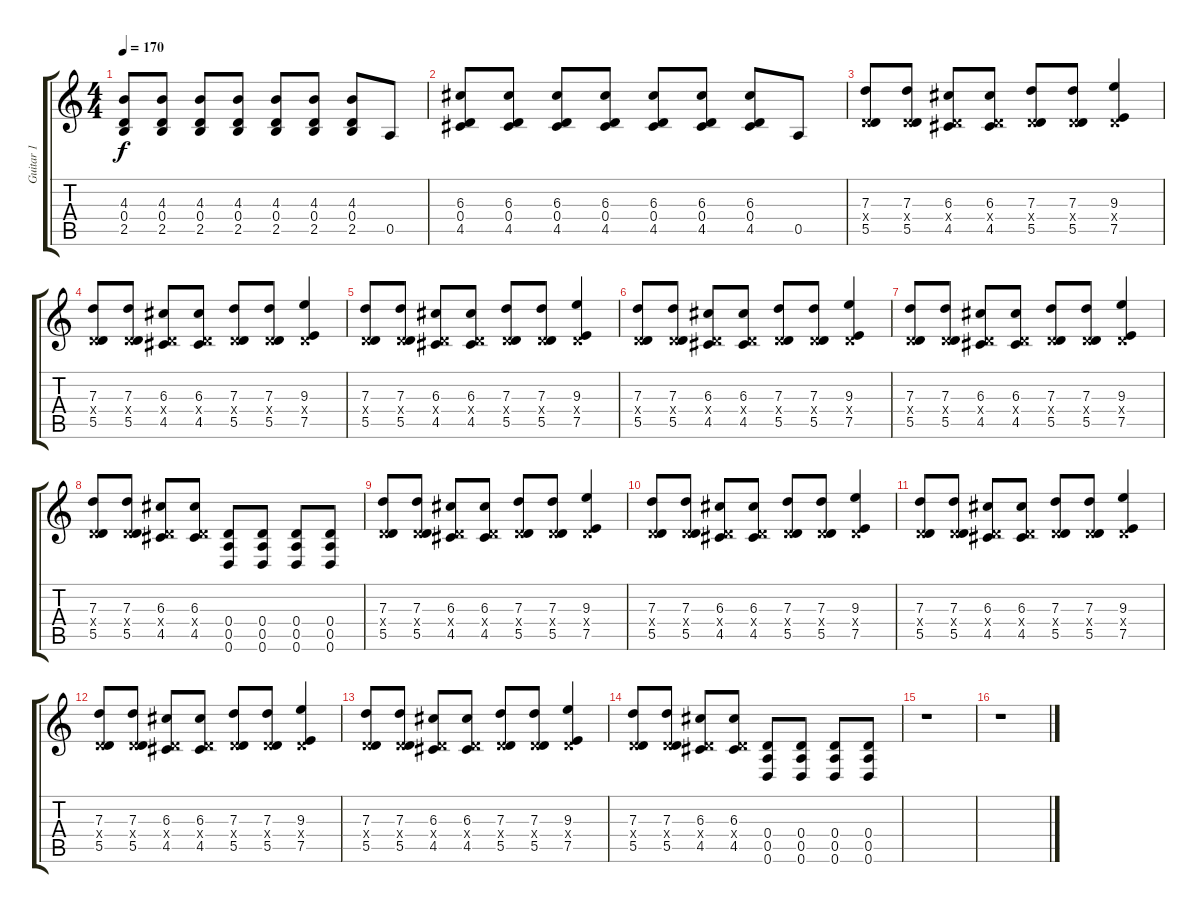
\track ("Guitar 1" "Guitar 1") {instrument overdrivenguitar}
\staff {score tabs}
\tuning (E4 B3 G3 D3 A2 D2) {hide}
\ts (4 4)
\tempo 170
\clef g2
\ks c
(4.3 0.4 2.5).8{dy f} (4.3 0.4 2.5).8 (4.3 0.4 2.5).8 (4.3 0.4 2.5).8 (4.3 0.4 2.5).8 (4.3 0.4 2.5).8 (4.3 0.4 2.5).8 0.5.8 |
(6.3 0.4 4.5).8 (6.3 0.4 4.5).8 (6.3 0.4 4.5).8 (6.3 0.4 4.5).8 (6.3 0.4 4.5).8 (6.3 0.4 4.5).8 (6.3 0.4 4.5).8 0.5.8 |
(7.3 0.4{x} 5.5).8{instrument overdrivenguitar} (7.3 0.4{x} 5.5).8 (6.3 0.4{x} 4.5).8 (6.3 0.4{x} 4.5).8 (7.3 0.4{x} 5.5).8 (7.3 0.4{x} 5.5).8 (9.3 0.4{x} 7.5).4 |
(7.3 0.4{x} 5.5).8 (7.3 0.4{x} 5.5).8 (6.3 0.4{x} 4.5).8 (6.3 0.4{x} 4.5).8 (7.3 0.4{x} 5.5).8 (7.3 0.4{x} 5.5).8 (9.3 0.4{x} 7.5).4 |
(7.3 0.4{x} 5.5).8 (7.3 0.4{x} 5.5).8 (6.3 0.4{x} 4.5).8 (6.3 0.4{x} 4.5).8 (7.3 0.4{x} 5.5).8 (7.3 0.4{x} 5.5).8 (9.3 0.4{x} 7.5).4 |
(7.3 0.4{x} 5.5).8 (7.3 0.4{x} 5.5).8 (6.3 0.4{x} 4.5).8 (6.3 0.4{x} 4.5).8 (7.3 0.4{x} 5.5).8 (7.3 0.4{x} 5.5).8 (9.3 0.4{x} 7.5).4 |
(7.3 0.4{x} 5.5).8 (7.3 0.4{x} 5.5).8 (6.3 0.4{x} 4.5).8 (6.3 0.4{x} 4.5).8 (7.3 0.4{x} 5.5).8 (7.3 0.4{x} 5.5).8 (9.3 0.4{x} 7.5).4 |
(7.3 0.4{x} 5.5).8 (7.3 0.4{x} 5.5).8 (6.3 0.4{x} 4.5).8 (6.3 0.4{x} 4.5).8 (0.4 0.5 0.6).8{instrument electricguitarmuted} (0.4 0.5 0.6).8 (0.4 0.5 0.6).8 (0.4 0.5 0.6).8 |
(7.3 0.4{x} 5.5).8{instrument overdrivenguitar} (7.3 0.4{x} 5.5).8 (6.3 0.4{x} 4.5).8 (6.3 0.4{x} 4.5).8 (7.3 0.4{x} 5.5).8 (7.3 0.4{x} 5.5).8 (9.3 0.4{x} 7.5).4 |
(7.3 0.4{x} 5.5).8 (7.3 0.4{x} 5.5).8 (6.3 0.4{x} 4.5).8 (6.3 0.4{x} 4.5).8 (7.3 0.4{x} 5.5).8 (7.3 0.4{x} 5.5).8 (9.3 0.4{x} 7.5).4 |
(7.3 0.4{x} 5.5).8 (7.3 0.4{x} 5.5).8 (6.3 0.4{x} 4.5).8 (6.3 0.4{x} 4.5).8 (7.3 0.4{x} 5.5).8 (7.3 0.4{x} 5.5).8 (9.3 0.4{x} 7.5).4 |
(7.3 0.4{x} 5.5).8 (7.3 0.4{x} 5.5).8 (6.3 0.4{x} 4.5).8 (6.3 0.4{x} 4.5).8 (7.3 0.4{x} 5.5).8 (7.3 0.4{x} 5.5).8 (9.3 0.4{x} 7.5).4 |
(7.3 0.4{x} 5.5).8 (7.3 0.4{x} 5.5).8 (6.3 0.4{x} 4.5).8 (6.3 0.4{x} 4.5).8 (7.3 0.4{x} 5.5).8 (7.3 0.4{x} 5.5).8 (9.3 0.4{x} 7.5).4 |
(7.3 0.4{x} 5.5).8 (7.3 0.4{x} 5.5).8 (6.3 0.4{x} 4.5).8 (6.3 0.4{x} 4.5).8 (0.4 0.5 0.6).8{instrument electricguitarmuted} (0.4 0.5 0.6).8 (0.4 0.5 0.6).8 (0.4 0.5 0.6).8 |
r.1 |
r.1
